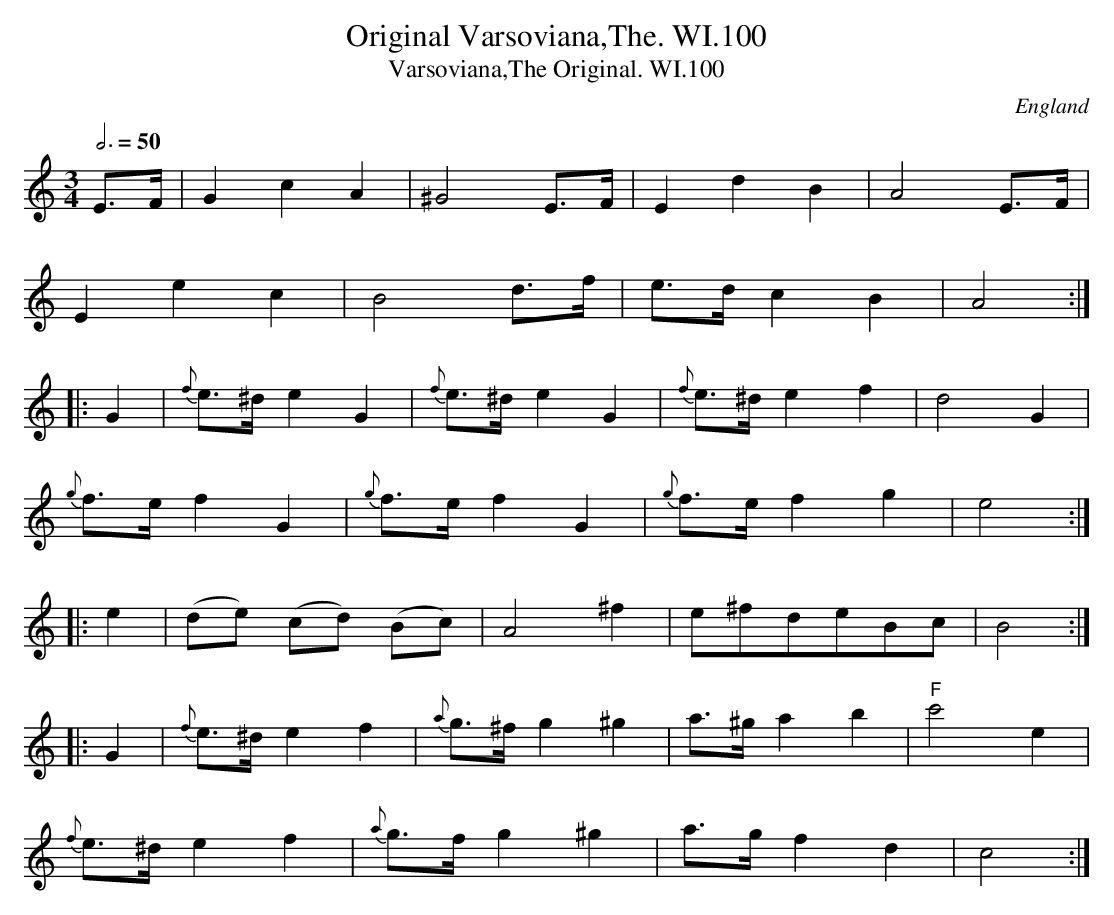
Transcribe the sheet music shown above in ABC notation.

X:1
T:Original Varsoviana,The. WI.100
T:Varsoviana,The Original. WI.100
M:3/4
L:1/8
Q:3/4=50
O:England
K:C major
E>F|G2c2A2|^G4E>F|E2d2B2|"^"A4E>F|!
E2e2c2|"^"B4d>f|e>dc2B2|A4:|!
|:G2|{f}e>^de2G2|{f}e>^de2G2|{f}e>^de2f2|"^"d4G2|!
{g}f>ef2G2|{g}f>ef2G2|{g}f>ef2g2|e4:|!
|:e2|(de) (cd) (Bc)|"^"A4^f2|e^fdeBc|B4:|!
|:G2|{f}e>^de2f2|{a}g>^fg2^g2|a>^ga2b2|"^F"c'4e2|!
{f}e>^de2f2|{a}g>fg2^g2|a>gf2d2|c4:|
